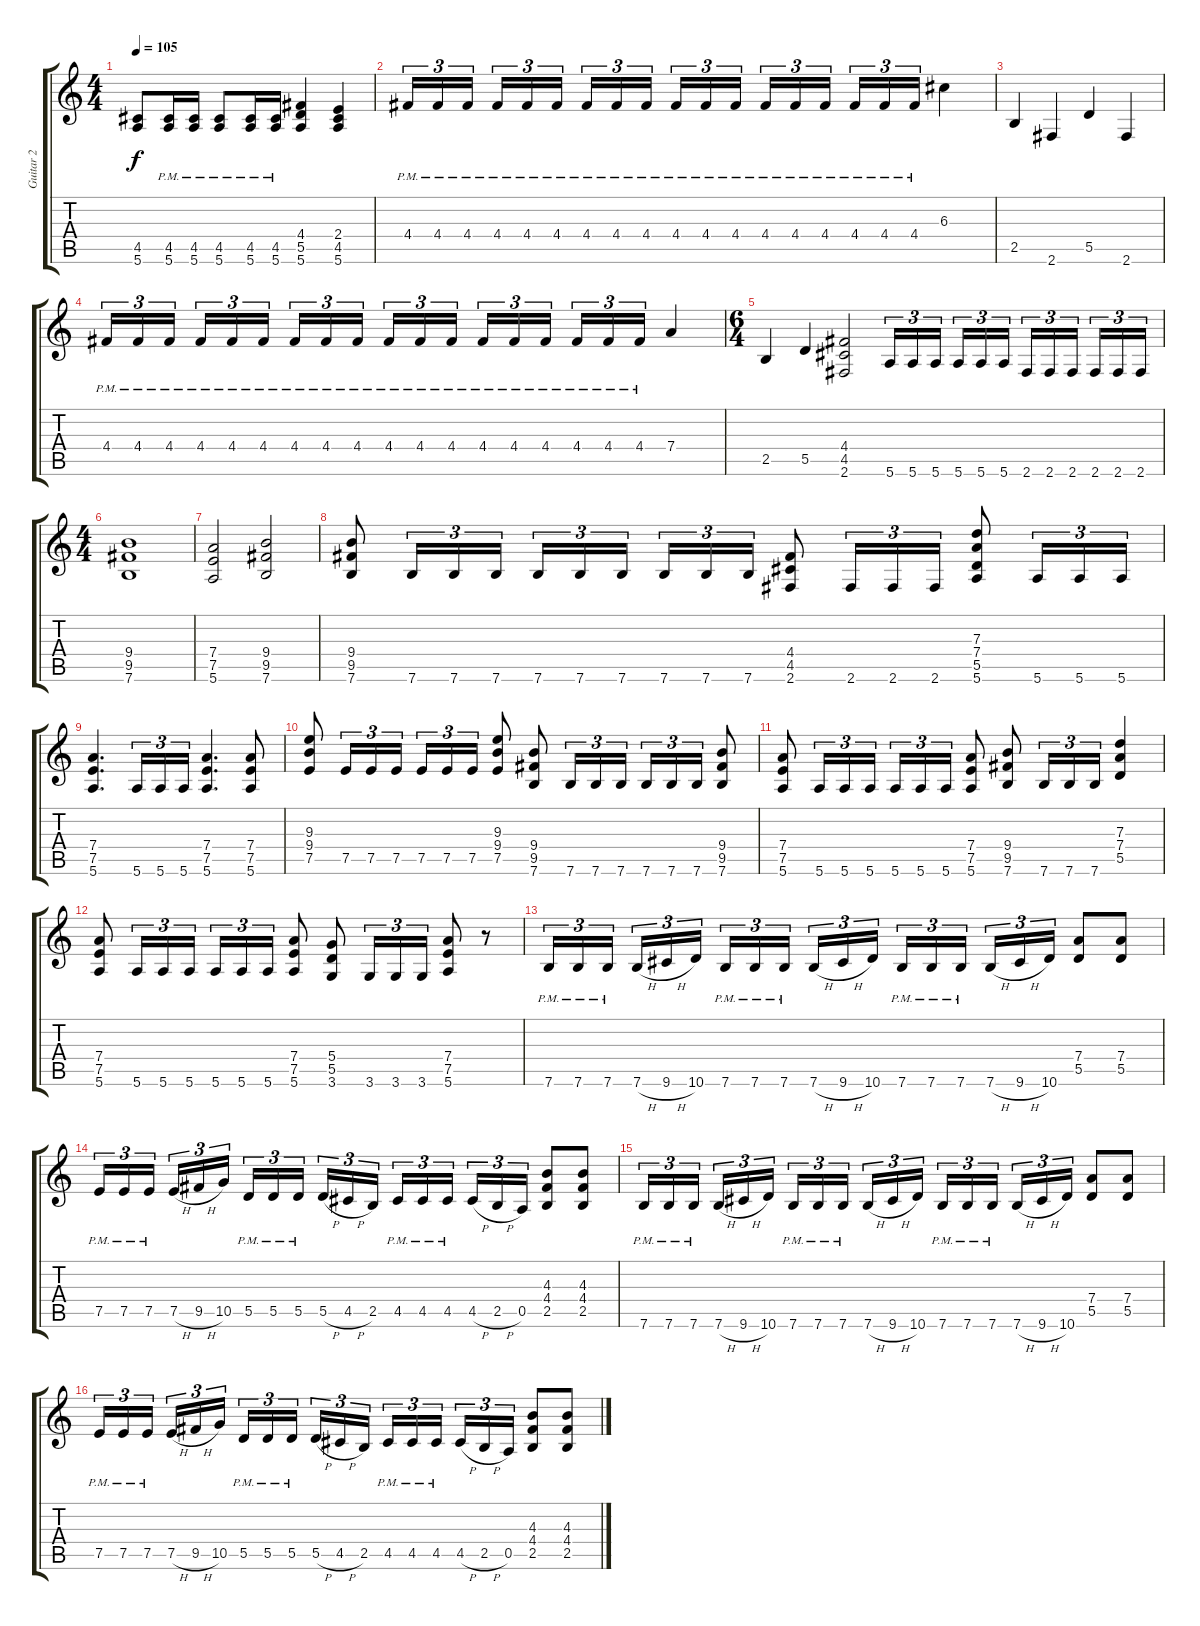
\track ("Guitar 2" "Guitar 2") {instrument distortionguitar}
\staff {score tabs}
\tuning (E4 B3 G3 D3 A2 E2) {hide}
\ts (4 4)
\tempo 105
\clef g2
\ks c
(4.5 5.6).8{dy f} (4.5{pm} 5.6{pm}).16 (4.5{pm} 5.6{pm}).16 (4.5{pm} 5.6{pm}).8 (4.5{pm} 5.6{pm}).16 (4.5{pm} 5.6{pm}).16 (4.4 5.5 5.6).4 (2.4 4.5 5.6).4 |
4.4{pm}.16{tu (3 2)} 4.4{pm}.16{tu (3 2)} 4.4{pm}.16{tu (3 2)} 4.4{pm}.16{tu (3 2)} 4.4{pm}.16{tu (3 2)} 4.4{pm}.16{tu (3 2)} 4.4{pm}.16{tu (3 2)} 4.4{pm}.16{tu (3 2)} 4.4{pm}.16{tu (3 2)} 4.4{pm}.16{tu (3 2)} 4.4{pm}.16{tu (3 2)} 4.4{pm}.16{tu (3 2)} 4.4{pm}.16{tu (3 2)} 4.4{pm}.16{tu (3 2)} 4.4{pm}.16{tu (3 2)} 4.4{pm}.16{tu (3 2)} 4.4{pm}.16{tu (3 2)} 4.4{pm}.16{tu (3 2)} 6.3.4 |
2.5.4 2.6.4 5.5.4 2.6.4 |
4.4{pm}.16{tu (3 2)} 4.4{pm}.16{tu (3 2)} 4.4{pm}.16{tu (3 2)} 4.4{pm}.16{tu (3 2)} 4.4{pm}.16{tu (3 2)} 4.4{pm}.16{tu (3 2)} 4.4{pm}.16{tu (3 2)} 4.4{pm}.16{tu (3 2)} 4.4{pm}.16{tu (3 2)} 4.4{pm}.16{tu (3 2)} 4.4{pm}.16{tu (3 2)} 4.4{pm}.16{tu (3 2)} 4.4{pm}.16{tu (3 2)} 4.4{pm}.16{tu (3 2)} 4.4{pm}.16{tu (3 2)} 4.4{pm}.16{tu (3 2)} 4.4{pm}.16{tu (3 2)} 4.4{pm}.16{tu (3 2)} 7.4.4 |
\ts (6 4)
2.5.4 5.5.4 (4.4 4.5 2.6).2 5.6.16{tu (3 2)} 5.6.16{tu (3 2)} 5.6.16{tu (3 2)} 5.6.16{tu (3 2)} 5.6.16{tu (3 2)} 5.6.16{tu (3 2)} 2.6.16{tu (3 2)} 2.6.16{tu (3 2)} 2.6.16{tu (3 2)} 2.6.16{tu (3 2)} 2.6.16{tu (3 2)} 2.6.16{tu (3 2)} |
\ts (4 4)
(9.4 9.5 7.6).1 |
(7.4 7.5 5.6).2 (9.4 9.5 7.6).2 |
(9.4 9.5 7.6).8 7.6.16{tu (3 2)} 7.6.16{tu (3 2)} 7.6.16{tu (3 2)} 7.6.16{tu (3 2)} 7.6.16{tu (3 2)} 7.6.16{tu (3 2)} 7.6.16{tu (3 2)} 7.6.16{tu (3 2)} 7.6.16{tu (3 2)} (4.4 4.5 2.6).8 2.6.16{tu (3 2)} 2.6.16{tu (3 2)} 2.6.16{tu (3 2)} (7.3 7.4 5.5 5.6).8 5.6.16{tu (3 2)} 5.6.16{tu (3 2)} 5.6.16{tu (3 2)} |
(7.4 7.5 5.6).4{d} 5.6.16{tu (3 2)} 5.6.16{tu (3 2)} 5.6.16{tu (3 2)} (7.4 7.5 5.6).4{d} (7.4 7.5 5.6).8 |
(9.3 9.4 7.5).8 7.5.16{tu (3 2)} 7.5.16{tu (3 2)} 7.5.16{tu (3 2)} 7.5.16{tu (3 2)} 7.5.16{tu (3 2)} 7.5.16{tu (3 2)} (9.3 9.4 7.5).8 (9.4 9.5 7.6).8 7.6.16{tu (3 2)} 7.6.16{tu (3 2)} 7.6.16{tu (3 2)} 7.6.16{tu (3 2)} 7.6.16{tu (3 2)} 7.6.16{tu (3 2)} (9.4 9.5 7.6).8 |
(7.4 7.5 5.6).8 5.6.16{tu (3 2)} 5.6.16{tu (3 2)} 5.6.16{tu (3 2)} 5.6.16{tu (3 2)} 5.6.16{tu (3 2)} 5.6.16{tu (3 2)} (7.4 7.5 5.6).8 (9.4 9.5 7.6).8 7.6.16{tu (3 2)} 7.6.16{tu (3 2)} 7.6.16{tu (3 2)} (7.3 7.4 5.5).4 |
(7.4 7.5 5.6).8 5.6.16{tu (3 2)} 5.6.16{tu (3 2)} 5.6.16{tu (3 2)} 5.6.16{tu (3 2)} 5.6.16{tu (3 2)} 5.6.16{tu (3 2)} (7.4 7.5 5.6).8 (5.4 5.5 3.6).8 3.6.16{tu (3 2)} 3.6.16{tu (3 2)} 3.6.16{tu (3 2)} (7.4 7.5 5.6).8 r.8 |
7.6{pm}.16{tu (3 2)} 7.6{pm}.16{tu (3 2)} 7.6{pm}.16{tu (3 2)} 7.6{h}.16{tu (3 2)} 9.6{h}.16{tu (3 2)} 10.6.16{tu (3 2)} 7.6{pm}.16{tu (3 2)} 7.6{pm}.16{tu (3 2)} 7.6{pm}.16{tu (3 2)} 7.6{h}.16{tu (3 2)} 9.6{h}.16{tu (3 2)} 10.6.16{tu (3 2)} 7.6{pm}.16{tu (3 2)} 7.6{pm}.16{tu (3 2)} 7.6{pm}.16{tu (3 2)} 7.6{h}.16{tu (3 2)} 9.6{h}.16{tu (3 2)} 10.6.16{tu (3 2)} (7.4 5.5).8 (7.4 5.5).8 |
7.5{pm}.16{tu (3 2)} 7.5{pm}.16{tu (3 2)} 7.5{pm}.16{tu (3 2)} 7.5{h}.16{tu (3 2)} 9.5{h}.16{tu (3 2)} 10.5.16{tu (3 2)} 5.5{pm}.16{tu (3 2)} 5.5{pm}.16{tu (3 2)} 5.5{pm}.16{tu (3 2)} 5.5{h}.16{tu (3 2)} 4.5{h}.16{tu (3 2)} 2.5.16{tu (3 2)} 4.5{pm}.16{tu (3 2)} 4.5{pm}.16{tu (3 2)} 4.5{pm}.16{tu (3 2)} 4.5{h}.16{tu (3 2)} 2.5{h}.16{tu (3 2)} 0.5.16{tu (3 2)} (4.3 4.4 2.5).8 (4.3 4.4 2.5).8 |
7.6{pm}.16{tu (3 2)} 7.6{pm}.16{tu (3 2)} 7.6{pm}.16{tu (3 2)} 7.6{h}.16{tu (3 2)} 9.6{h}.16{tu (3 2)} 10.6.16{tu (3 2)} 7.6{pm}.16{tu (3 2)} 7.6{pm}.16{tu (3 2)} 7.6{pm}.16{tu (3 2)} 7.6{h}.16{tu (3 2)} 9.6{h}.16{tu (3 2)} 10.6.16{tu (3 2)} 7.6{pm}.16{tu (3 2)} 7.6{pm}.16{tu (3 2)} 7.6{pm}.16{tu (3 2)} 7.6{h}.16{tu (3 2)} 9.6{h}.16{tu (3 2)} 10.6.16{tu (3 2)} (7.4 5.5).8 (7.4 5.5).8 |
7.5{pm}.16{tu (3 2)} 7.5{pm}.16{tu (3 2)} 7.5{pm}.16{tu (3 2)} 7.5{h}.16{tu (3 2)} 9.5{h}.16{tu (3 2)} 10.5.16{tu (3 2)} 5.5{pm}.16{tu (3 2)} 5.5{pm}.16{tu (3 2)} 5.5{pm}.16{tu (3 2)} 5.5{h}.16{tu (3 2)} 4.5{h}.16{tu (3 2)} 2.5.16{tu (3 2)} 4.5{pm}.16{tu (3 2)} 4.5{pm}.16{tu (3 2)} 4.5{pm}.16{tu (3 2)} 4.5{h}.16{tu (3 2)} 2.5{h}.16{tu (3 2)} 0.5.16{tu (3 2)} (4.3 4.4 2.5).8 (4.3 4.4 2.5).8
